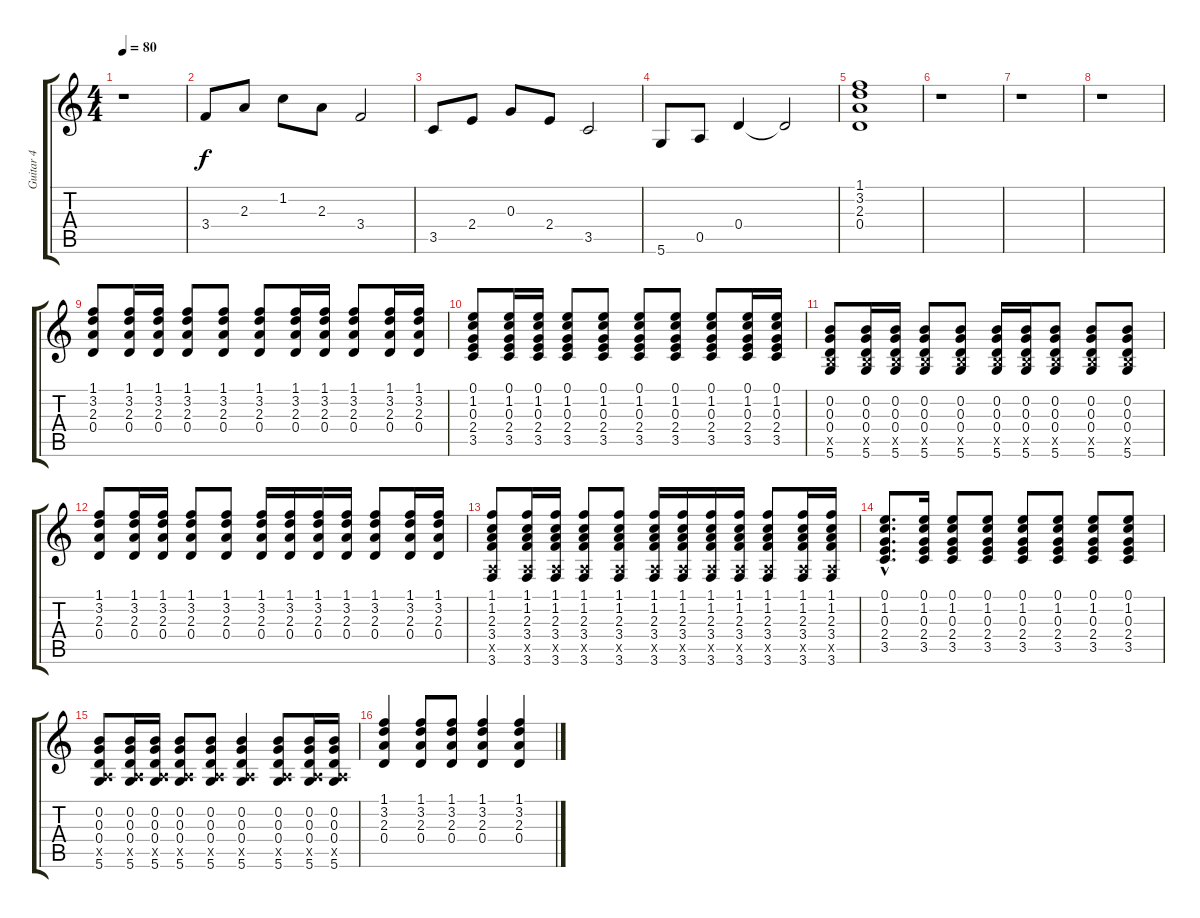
\track ("Guitar 4" "Guitar 4") {instrument acousticguitarsteel}
\staff {score tabs}
\tuning (E4 B3 G3 D3 A2 D2) {hide}
\ts (4 4)
\tempo 80
\clef g2
\ks c
r.1{dy f} |
3.4.8 2.3.8 1.2.8 2.3.8 3.4.2 |
3.5.8 2.4.8 0.3.8 2.4.8 3.5.2 |
5.6.8 0.5.8 0.4.4 0.4{t}.2 |
(1.1 3.2 2.3 0.4).1 |
r.1 |
r.1 |
r.1 |
(1.1 3.2 2.3 0.4).8 (1.1 3.2 2.3 0.4).16 (1.1 3.2 2.3 0.4).16 (1.1 3.2 2.3 0.4).8 (1.1 3.2 2.3 0.4).8 (1.1 3.2 2.3 0.4).8 (1.1 3.2 2.3 0.4).16 (1.1 3.2 2.3 0.4).16 (1.1 3.2 2.3 0.4).8 (1.1 3.2 2.3 0.4).16 (1.1 3.2 2.3 0.4).16 |
(0.1 1.2 0.3 2.4 3.5).8 (0.1 1.2 0.3 2.4 3.5).16 (0.1 1.2 0.3 2.4 3.5).16 (0.1 1.2 0.3 2.4 3.5).8 (0.1 1.2 0.3 2.4 3.5).8 (0.1 1.2 0.3 2.4 3.5).8 (0.1 1.2 0.3 2.4 3.5).8 (0.1 1.2 0.3 2.4 3.5).8 (0.1 1.2 0.3 2.4 3.5).16 (0.1 1.2 0.3 2.4 3.5).16 |
(0.2 0.3 0.4 2.5{x} 5.6).8 (0.2 0.3 0.4 2.5{x} 5.6).16 (0.2 0.3 0.4 2.5{x} 5.6).16 (0.2 0.3 0.4 2.5{x} 5.6).8 (0.2 0.3 0.4 2.5{x} 5.6).8 (0.2 0.3 0.4 2.5{x} 5.6).16 (0.2 0.3 0.4 2.5{x} 5.6).16 (0.2 0.3 0.4 2.5{x} 5.6).8 (0.2 0.3 0.4 2.5{x} 5.6).8 (0.2 0.3 0.4 2.5{x} 5.6).8 |
(1.1 3.2 2.3 0.4).8 (1.1 3.2 2.3 0.4).16 (1.1 3.2 2.3 0.4).16 (1.1 3.2 2.3 0.4).8 (1.1 3.2 2.3 0.4).8 (1.1 3.2 2.3 0.4).16 (1.1 3.2 2.3 0.4).16 (1.1 3.2 2.3 0.4).16 (1.1 3.2 2.3 0.4).16 (1.1 3.2 2.3 0.4).8 (1.1 3.2 2.3 0.4).16 (1.1 3.2 2.3 0.4).16 |
(1.1 1.2 2.3 3.4 0.5{x} 3.6).8 (1.1 1.2 2.3 3.4 0.5{x} 3.6).16 (1.1 1.2 2.3 3.4 0.5{x} 3.6).16 (1.1 1.2 2.3 3.4 0.5{x} 3.6).8 (1.1 1.2 2.3 3.4 0.5{x} 3.6).8 (1.1 1.2 2.3 3.4 0.5{x} 3.6).16 (1.1 1.2 2.3 3.4 0.5{x} 3.6).16 (1.1 1.2 2.3 3.4 0.5{x} 3.6).16 (1.1 1.2 2.3 3.4 0.5{x} 3.6).16 (1.1 1.2 2.3 3.4 0.5{x} 3.6).8 (1.1 1.2 2.3 3.4 0.5{x} 3.6).16 (1.1 1.2 2.3 3.4 0.5{x} 3.6).16 |
(0.1{hac} 1.2{hac} 0.3{hac} 2.4{hac} 3.5{hac}).8{d} (0.1 1.2 0.3 2.4 3.5).16 (0.1 1.2 0.3 2.4 3.5).8 (0.1 1.2 0.3 2.4 3.5).8 (0.1 1.2 0.3 2.4 3.5).8 (0.1 1.2 0.3 2.4 3.5).8 (0.1 1.2 0.3 2.4 3.5).8 (0.1 1.2 0.3 2.4 3.5).8 |
(0.2 0.3 0.4 0.5{x} 5.6).8 (0.2 0.3 0.4 0.5{x} 5.6).16 (0.2 0.3 0.4 0.5{x} 5.6).16 (0.2 0.3 0.4 0.5{x} 5.6).8 (0.2 0.3 0.4 0.5{x} 5.6).8 (0.2 0.3 0.4 0.5{x} 5.6).4 (0.2 0.3 0.4 0.5{x} 5.6).8 (0.2 0.3 0.4 0.5{x} 5.6).16 (0.2 0.3 0.4 0.5{x} 5.6).16 |
(1.1 3.2 2.3 0.4).4 (1.1 3.2 2.3 0.4).8 (1.1 3.2 2.3 0.4).8 (1.1 3.2 2.3 0.4).4 (1.1 3.2 2.3 0.4).4
